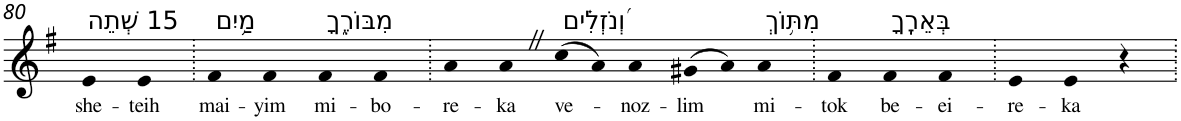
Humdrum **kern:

**kern	**text
*part1	*part1
*staff1	*staff1
*I"Piano	*
*I'Pno	*
!!LO:PB:g=z
*clefG2	*
*k[f#]	*
*G:	*
=80	=80
!LO:TX:a:t=15 שְׁתֵה	!
!	!LO:LY:b
4e	she-
!	!LO:LY:b
4e	-teih
=81.	=81.
!LO:TX:a:t=מַ֥יִם	!
!	!LO:LY:b
4f#	mai-
!	!LO:LY:b
4f#	-yim
!LO:TX:a:t=מִבּוֹרֶ֑ךָ	!
!	!LO:LY:b
4f#	mi-
!	!LO:LY:b
4f#	-bo-
=82.	=82.
!	!LO:LY:b
4a	-re-
!	!LO:LY:b
4aZ	-ka
!LO:TX:a:t=וְ֝נֹזְלִ֗ים	!
!	!LO:LY:b
(>8cc	ve-
8a)	.
!	!LO:LY:b
4a	-noz-
!	!LO:LY:b
(>8g#X	-lim
8a)	.
!LO:TX:a:t=מִתּ֥וֹךְ	!
!	!LO:LY:b
4a	mi-
=83.	=83.
!	!LO:LY:b
4f#	-tok
!LO:TX:a:t=בְּאֵרֶֽךָ	!
!	!LO:LY:b
4f#	be-
!	!LO:LY:b
4f#	-ei-
=84.	=84.
!	!LO:LY:b
4e	-re-
!	!LO:LY:b
4e	-ka
4r	.
=.	=.
*-	*-
